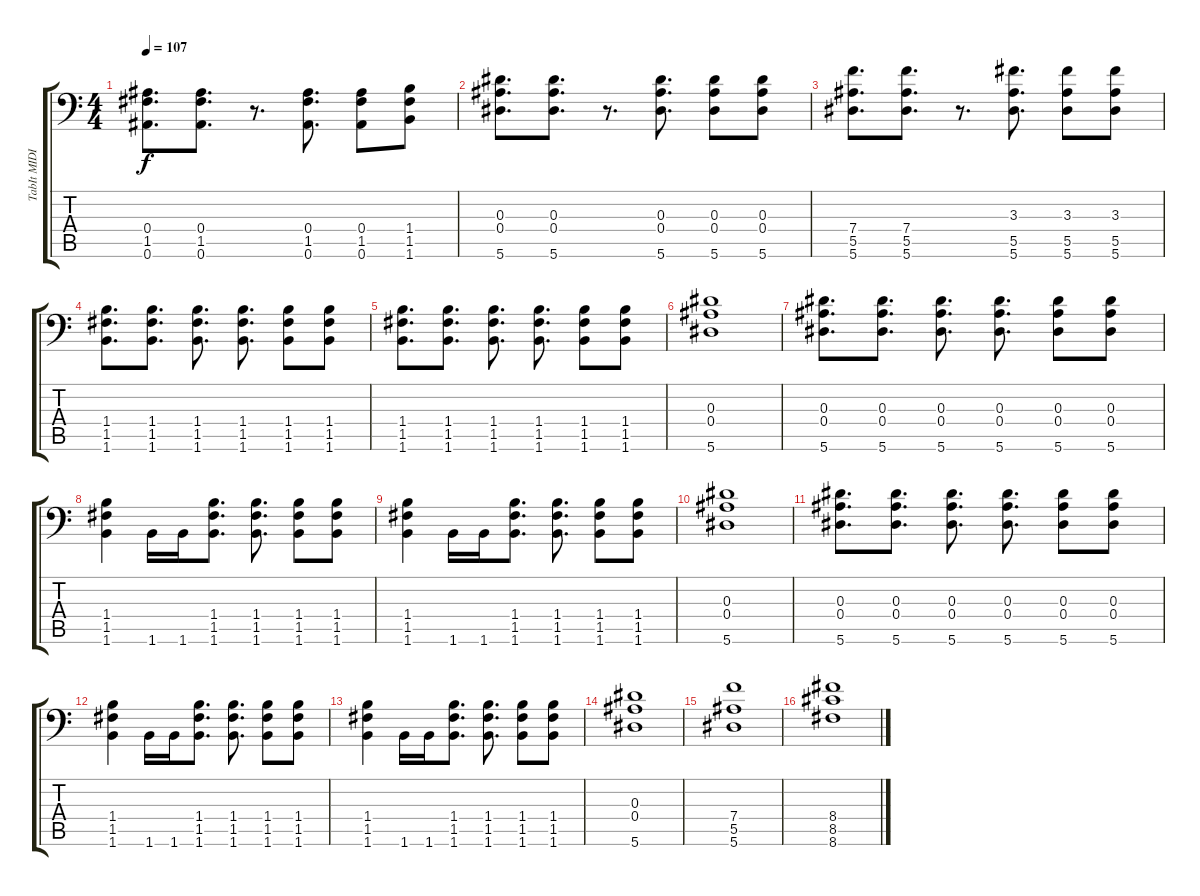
\track ("TabIt MIDI - Track 3" "TabIt MIDI") {instrument distortionguitar}
\staff {score tabs}
\tuning (C4 G3 Eb3 Bb2 F2 Bb1) {hide}
\ts (4 4)
\tempo 107
\clef f4
\ks c
(0.4 1.5 0.6).8{d dy f} (0.4 1.5 0.6).8{d} r.8{d} (0.4 1.5 0.6).8{d} (0.4 1.5 0.6).8 (1.4 1.5 1.6).8 |
(0.3 0.4 5.6).8{d} (0.3 0.4 5.6).8{d} r.8{d} (0.3 0.4 5.6).8{d} (0.3 0.4 5.6).8 (0.3 0.4 5.6).8 |
(7.4 5.5 5.6).8{d} (7.4 5.5 5.6).8{d} r.8{d} (3.3 5.5 5.6).8{d} (3.3 5.5 5.6).8 (3.3 5.5 5.6).8 |
(1.4 1.5 1.6).8{d} (1.4 1.5 1.6).8{d} (1.4 1.5 1.6).8{d} (1.4 1.5 1.6).8{d} (1.4 1.5 1.6).8 (1.4 1.5 1.6).8 |
(1.4 1.5 1.6).8{d} (1.4 1.5 1.6).8{d} (1.4 1.5 1.6).8{d} (1.4 1.5 1.6).8{d} (1.4 1.5 1.6).8 (1.4 1.5 1.6).8 |
(0.3 0.4 5.6).1{balance 4} |
(0.3 0.4 5.6).8{d} (0.3 0.4 5.6).8{d} (0.3 0.4 5.6).8{d} (0.3 0.4 5.6).8{d} (0.3 0.4 5.6).8 (0.3 0.4 5.6).8 |
(1.4 1.5 1.6).4 1.6.16 1.6.16 (1.4 1.5 1.6).8{d} (1.4 1.5 1.6).8{d} (1.4 1.5 1.6).8 (1.4 1.5 1.6).8 |
(1.4 1.5 1.6).4 1.6.16 1.6.16 (1.4 1.5 1.6).8{d} (1.4 1.5 1.6).8{d} (1.4 1.5 1.6).8 (1.4 1.5 1.6).8 |
(0.3 0.4 5.6).1 |
(0.3 0.4 5.6).8{d} (0.3 0.4 5.6).8{d} (0.3 0.4 5.6).8{d} (0.3 0.4 5.6).8{d} (0.3 0.4 5.6).8 (0.3 0.4 5.6).8 |
(1.4 1.5 1.6).4 1.6.16 1.6.16 (1.4 1.5 1.6).8{d} (1.4 1.5 1.6).8{d} (1.4 1.5 1.6).8 (1.4 1.5 1.6).8 |
(1.4 1.5 1.6).4 1.6.16 1.6.16 (1.4 1.5 1.6).8{d} (1.4 1.5 1.6).8{d} (1.4 1.5 1.6).8 (1.4 1.5 1.6).8 |
(0.3 0.4 5.6).1 |
(7.4 5.5 5.6).1 |
(8.4 8.5 8.6).1
